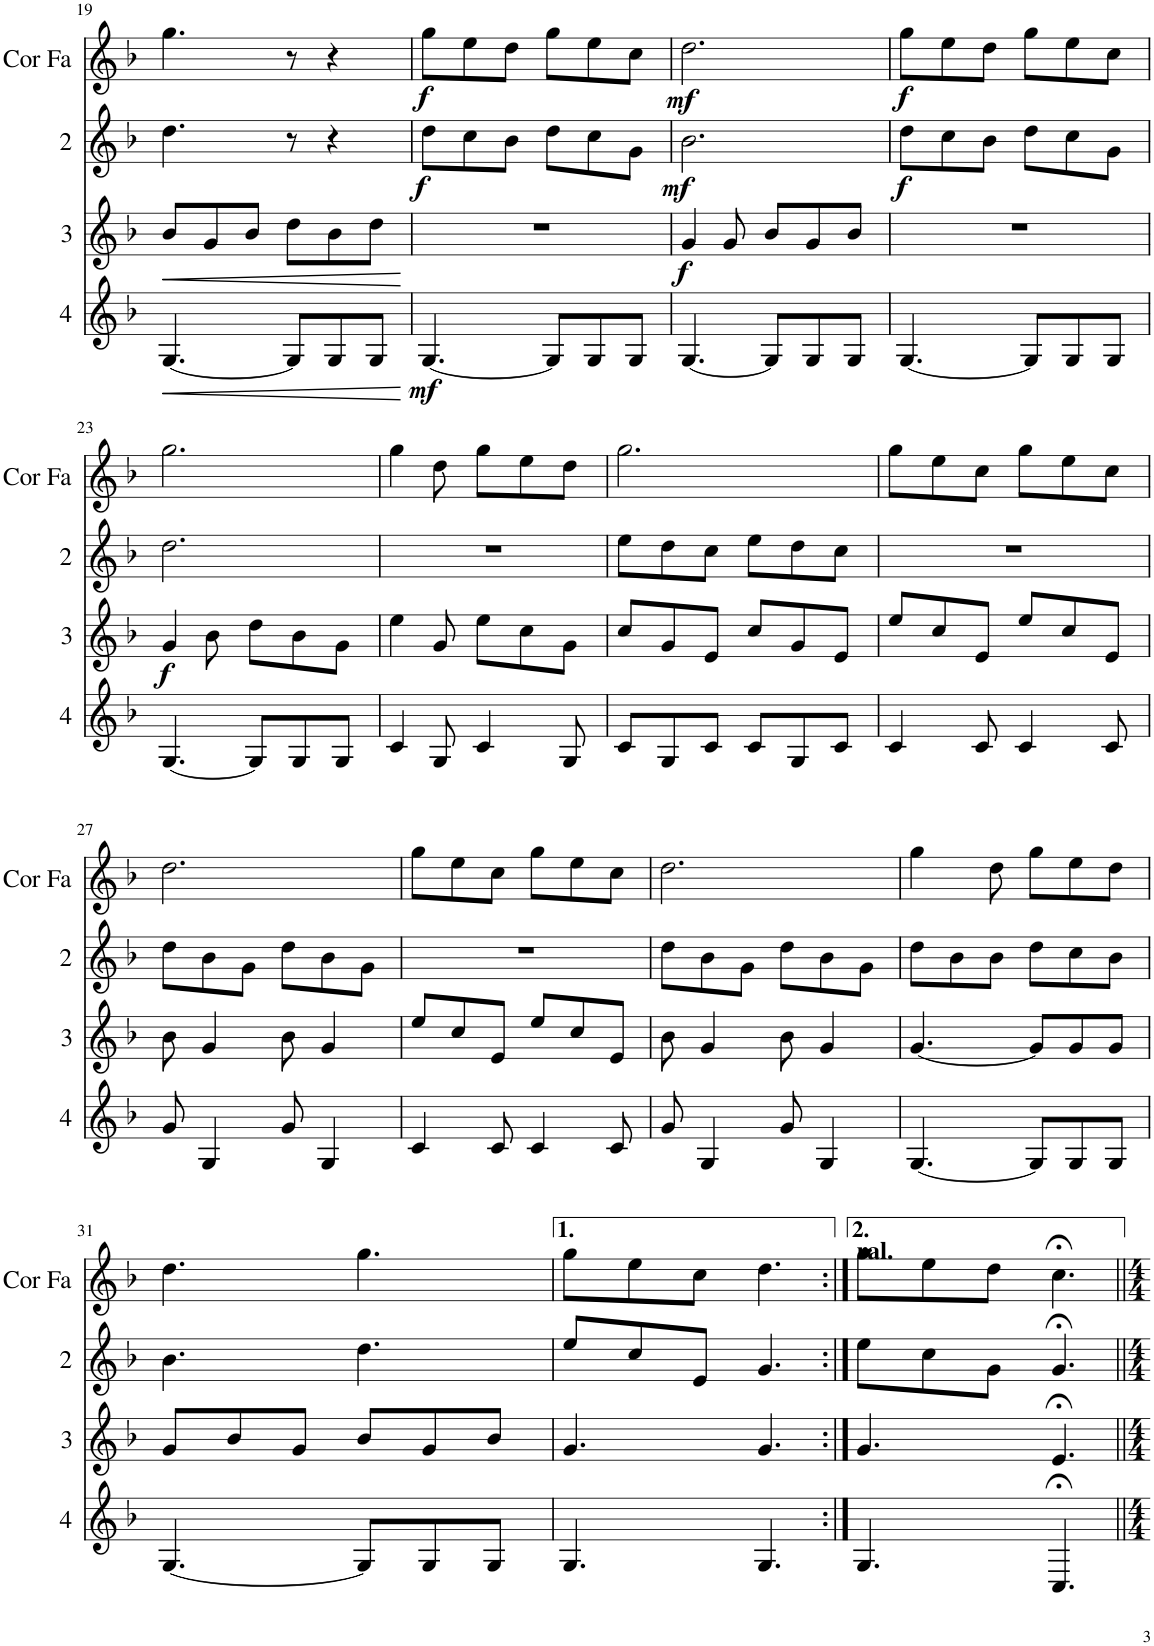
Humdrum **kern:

**kern	**dynam	**kern	**dynam	**kern	**dynam	**kern	**dynam
*part4	*part4	*part3	*part3	*part2	*part2	*part1	*part1
*staff4	*staff4	*staff3	*staff3	*staff2	*staff2	*staff1	*staff1
*I"Cor 4	*	*I"Cor 3	*	*I"Cor 2	*	*I"Cor 1	*
!!LO:PB:g=z
*clefG2	*	*clefG2	*	*clefG2	*	*clefG2	*
*Trd4c7	*	*Trd4c7	*	*Trd4c7	*	*Trd4c7	*
*k[b-]	*	*k[b-]	*	*k[b-]	*	*k[b-]	*
*M6/8	*	*M6/8	*	*M6/8	*	*M6/8	*
=19	=19	=19	=19	=19	=19	=19	=19
!	!LO:HP:b	!	!LO:HP:b	!	!	!	!
[4.G/	<	8b-/L	<	4.dd\	.	4.gg\	.
.	.	8g/	.	.	.	.	.
.	.	8b-/J	.	.	.	.	.
8G/L]	.	8dd\L	.	8r	.	8r	.
8G/	.	8b-\	.	4r	.	4r	.
8G/J	.	8dd\J	.	.	.	.	.
.	[	.	[	.	.	.	.
=20	=20	=20	=20	=20	=20	=20	=20
!	!LO:DY:b	!	!	!	!LO:DY:b	!	!LO:DY:b
[4.G/	mf	2.r	.	8dd\L	f	8gg\L	f
.	.	.	.	8cc\	.	8ee\	.
.	.	.	.	8b-\J	.	8dd\J	.
8G/L]	.	.	.	8dd\L	.	8gg\L	.
8G/	.	.	.	8cc\	.	8ee\	.
8G/J	.	.	.	8g\J	.	8cc\J	.
=21	=21	=21	=21	=21	=21	=21	=21
!	!	!	!LO:DY:b	!	!LO:DY:b	!	!LO:DY:b
[4.G/	.	4g/	f	2.b-\	mf	2.dd\	mf
.	.	8g/	.	.	.	.	.
8G/L]	.	8b-/L	.	.	.	.	.
8G/	.	8g/	.	.	.	.	.
8G/J	.	8b-/J	.	.	.	.	.
=22	=22	=22	=22	=22	=22	=22	=22
!	!	!	!	!	!LO:DY:b	!	!LO:DY:b
[4.G/	.	2.r	.	8dd\L	f	8gg\L	f
.	.	.	.	8cc\	.	8ee\	.
.	.	.	.	8b-\J	.	8dd\J	.
8G/L]	.	.	.	8dd\L	.	8gg\L	.
8G/	.	.	.	8cc\	.	8ee\	.
8G/J	.	.	.	8g\J	.	8cc\J	.
!!LO:LB:g=z
=23	=23	=23	=23	=23	=23	=23	=23
!	!	!	!LO:DY:b	!	!	!	!
[4.G/	.	4g/	f	2.dd\	.	2.gg\	.
.	.	8b-\	.	.	.	.	.
8G/L]	.	8dd\L	.	.	.	.	.
8G/	.	8b-\	.	.	.	.	.
8G/J	.	8g\J	.	.	.	.	.
=24	=24	=24	=24	=24	=24	=24	=24
4c/	.	4ee\	.	2.r	.	4gg\	.
8G/	.	8g/	.	.	.	8dd\	.
4c/	.	8ee\L	.	.	.	8gg\L	.
.	.	8cc\	.	.	.	8ee\	.
8G/	.	8g\J	.	.	.	8dd\J	.
=25	=25	=25	=25	=25	=25	=25	=25
8c/L	.	8cc/L	.	8ee\L	.	2.gg\	.
8G/	.	8g/	.	8dd\	.	.	.
8c/J	.	8e/J	.	8cc\J	.	.	.
8c/L	.	8cc/L	.	8ee\L	.	.	.
8G/	.	8g/	.	8dd\	.	.	.
8c/J	.	8e/J	.	8cc\J	.	.	.
=26	=26	=26	=26	=26	=26	=26	=26
4c/	.	8ee/L	.	2.r	.	8gg\L	.
.	.	8cc/	.	.	.	8ee\	.
8c/	.	8e/J	.	.	.	8cc\J	.
4c/	.	8ee/L	.	.	.	8gg\L	.
.	.	8cc/	.	.	.	8ee\	.
8c/	.	8e/J	.	.	.	8cc\J	.
!!LO:LB:g=z
=27	=27	=27	=27	=27	=27	=27	=27
8g/	.	8b-\	.	8dd\L	.	2.dd\	.
4G/	.	4g/	.	8b-\	.	.	.
.	.	.	.	8g\J	.	.	.
8g/	.	8b-\	.	8dd\L	.	.	.
4G/	.	4g/	.	8b-\	.	.	.
.	.	.	.	8g\J	.	.	.
=28	=28	=28	=28	=28	=28	=28	=28
4c/	.	8ee/L	.	2.r	.	8gg\L	.
.	.	8cc/	.	.	.	8ee\	.
8c/	.	8e/J	.	.	.	8cc\J	.
4c/	.	8ee/L	.	.	.	8gg\L	.
.	.	8cc/	.	.	.	8ee\	.
8c/	.	8e/J	.	.	.	8cc\J	.
=29	=29	=29	=29	=29	=29	=29	=29
8g/	.	8b-\	.	8dd\L	.	2.dd\	.
4G/	.	4g/	.	8b-\	.	.	.
.	.	.	.	8g\J	.	.	.
8g/	.	8b-\	.	8dd\L	.	.	.
4G/	.	4g/	.	8b-\	.	.	.
.	.	.	.	8g\J	.	.	.
=30	=30	=30	=30	=30	=30	=30	=30
[4.G/	.	[4.g/	.	8dd\L	.	4gg\	.
.	.	.	.	8b-\	.	.	.
.	.	.	.	8b-\J	.	8dd\	.
8G/L]	.	8g/L]	.	8dd\L	.	8gg\L	.
8G/	.	8g/	.	8cc\	.	8ee\	.
8G/J	.	8g/J	.	8b-\J	.	8dd\J	.
!!LO:LB:g=z
=31	=31	=31	=31	=31	=31	=31	=31
[4.G/	.	8g/L	.	4.b-\	.	4.dd\	.
.	.	8b-/	.	.	.	.	.
.	.	8g/J	.	.	.	.	.
8G/L]	.	8b-/L	.	4.dd\	.	4.gg\	.
8G/	.	8g/	.	.	.	.	.
8G/J	.	8b-/J	.	.	.	.	.
=32	=32	=32	=32	=32	=32	=32	=32
4.G/	.	4.g/	.	8ee/L	.	8gg\L	.
.	.	.	.	8cc/	.	8ee\	.
.	.	.	.	8e/J	.	8cc\J	.
4.G/	.	4.g/	.	4.g/	.	4.dd\	.
=33:|!	=33:|!	=33:|!	=33:|!	=33:|!	=33:|!	=33:|!	=33:|!
!	!	!	!	!	!	!LO:TX:a:B:t=ral.	!
4.G/	.	4.g/	.	8ee\L	.	8gg\L	.
.	.	.	.	8cc\	.	8ee\	.
.	.	.	.	8g\J	.	8dd\J	.
4.C;</	.	4.e;</	.	4.g;</	.	4.cc;<\	.
=||	=||	=||	=||	=||	=||	=||	=||
*-	*-	*-	*-	*-	*-	*-	*-
